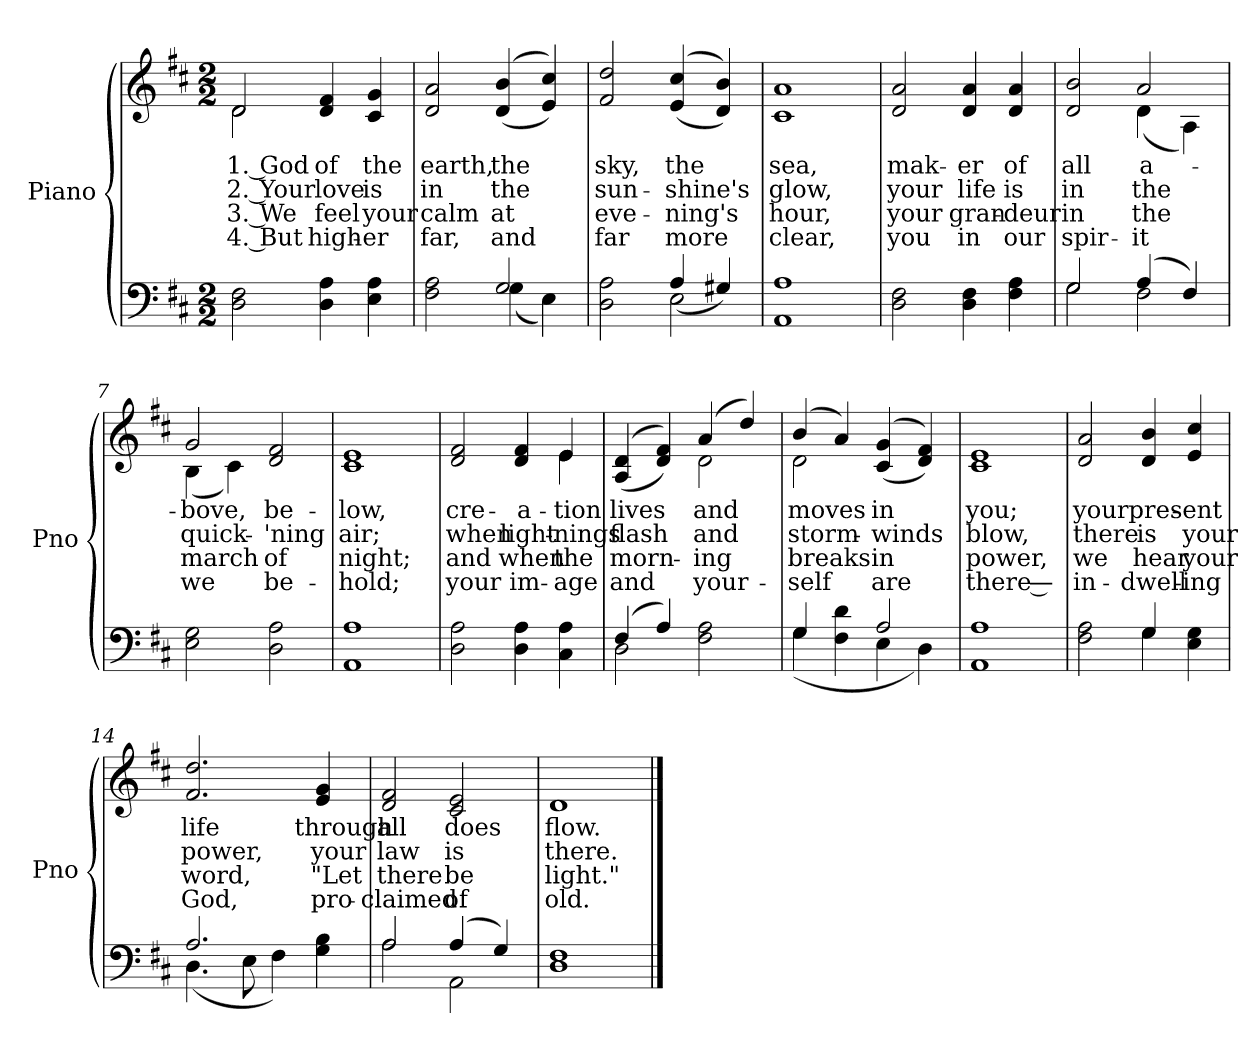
**kern	**kern	**text	**text	**text	**text
*part2	*part1	*part1	*part1	*part1	*part1
*staff2	*staff1	*staff1	*staff1	*staff1	*staff1
*I"Piano	*I"Piano	*	*	*	*
*I'Pno	*I'Pno	*	*	*	*
*clefF4	*clefG2	*	*	*	*
*k[f#c#]	*k[f#c#]	*	*	*	*
*M2/2	*M2/2	*	*	*	*
*MM168	*MM168	*	*	*	*
=1	=1	=1	=1	=1	=1
!	!	!LO:LY:b	!LO:LY:b	!LO:LY:b	!LO:LY:b
*	*^	*	*	*	*
2D\ 2F#\	2d/	2d\	1. God	2. Your	3. We	4. But
!	!	!	!LO:LY:b	!LO:LY:b	!LO:LY:b	!LO:LY:b
4D\ 4A\	4d/ 4f#/	2ryy	of	love	feel	high-
!	!	!	!LO:LY:b	!LO:LY:b	!LO:LY:b	!LO:LY:b
4E\ 4A\	4c#/ 4g/	.	the	is	your	-er
*	*v	*v	*	*	*	*
=2	=2	=2	=2	=2	=2
*^	*	*	*	*	*
!	!	!	!LO:LY:b	!LO:LY:b	!LO:LY:b	!LO:LY:b
2F#\ 2A\	2ryy	2d/ 2a/	earth,	in	calm	far,
!	!	!	!LO:LY:b	!LO:LY:b	!LO:LY:b	!LO:LY:b
2G/	(4G\	(>(<4d/ 4b/	the	the	at	and
.	4E\)	4e/ 4cc#/))	.	.	.	.
=3	=3	=3	=3	=3	=3	=3
!	!	!	!LO:LY:b	!LO:LY:b	!LO:LY:b	!LO:LY:b
2D\ 2A\	2ryy	2f#/ 2dd/	sky,	sun-	eve-	far
!	!	!	!LO:LY:b	!LO:LY:b	!LO:LY:b	!LO:LY:b
2E\	(>4A/	(<(>4e/ 4cc#/	the	-shine's	-ning's	more
.	4G#X/)	4d/ 4b/))	.	.	.	.
=4	=4	=4	=4	=4	=4	=4
!	!	!	!LO:LY:b	!LO:LY:b	!LO:LY:b	!LO:LY:b
*	*	*^	*	*	*	*
1A	1AA	1a	1c#	sea,	glow,	hour,	clear,
!!LO:LB:g=z
=5	=5	=5	=5	=5	=5	=5	=5
!	!	!	!	!LO:LY:b	!LO:LY:b	!LO:LY:b	!LO:LY:b
*v	*v	*	*	*	*	*	*
*	*v	*v	*	*	*	*
2D\ 2F#\	2d/ 2a/	mak-	your	your	you
!	!	!LO:LY:b	!LO:LY:b	!LO:LY:b	!LO:LY:b
4D\ 4F#\	4d/ 4a/	-er	life	gran-	in
!	!	!LO:LY:b	!LO:LY:b	!LO:LY:b	!LO:LY:b
4F#\ 4A\	4d/ 4a/	of	is	-deur	our
=6	=6	=6	=6	=6	=6
*^	*	*	*	*	*
!	!	!	!LO:LY:b	!LO:LY:b	!LO:LY:b	!LO:LY:b
*	*	*^	*	*	*	*
2G/	2G\	2d/ 2b/	2ryy	all	in	in	spir-
!	!	!	!	!LO:LY:b	!LO:LY:b	!LO:LY:b	!LO:LY:b
(>4A/	2F#\	2a/	(<4d\	a-	the	the	-it
4F#/)	.	.	4A\)	.	.	.	.
*v	*v	*	*	*	*	*	*
=7	=7	=7	=7	=7	=7	=7
!	!	!	!LO:LY:b	!LO:LY:b	!LO:LY:b	!LO:LY:b
2E\ 2G\	2g/	(<4B\	-bove,	quick-	march	we
.	.	4c#\)	.	.	.	.
!	!	!	!LO:LY:b	!LO:LY:b	!LO:LY:b	!LO:LY:b
2D\ 2A\	2d/ 2f#/	2ryy	be-	-'ning	of	be-
=8	=8	=8	=8	=8	=8	=8
*^	*	*	*	*	*	*
!	!	!	!	!LO:LY:b	!LO:LY:b	!LO:LY:b	!LO:LY:b
*	*	*v	*v	*	*	*	*
1A	1AA	1c# 1e	-low,	air;	night;	-hold;
!!LO:LB:g=z
=9	=9	=9	=9	=9	=9	=9
!	!	!	!LO:LY:b	!LO:LY:b	!LO:LY:b	!LO:LY:b
*v	*v	*^	*	*	*	*
2D\ 2A\	2d/ 2f#/	2.ryy	cre-	when	and	your
!	!	!	!LO:LY:b	!LO:LY:b	!LO:LY:b	!LO:LY:b
4D\ 4A\	4d/ 4f#/	.	-a-	light-	when	im-
!	!	!	!LO:LY:b	!LO:LY:b	!LO:LY:b	!LO:LY:b
4C#\ 4A\	4e/	4e\	-tion	-nings	the	-age
=10	=10	=10	=10	=10	=10	=10
*^	*	*	*	*	*	*
!	!	!	!	!LO:LY:b	!LO:LY:b	!LO:LY:b	!LO:LY:b
(>4F#/	2D\	(>(<4A/ 4d/	2ryy	lives	flash	morn-	and
4A/)	.	4d/ 4f#/))	.	.	.	.	.
!	!	!	!	!LO:LY:b	!LO:LY:b	!LO:LY:b	!LO:LY:b
2F#\ 2A\	2ryy	(>4a/	2d\	and	and	-ing	your-
.	.	4dd/)	.	.	.	.	.
=11	=11	=11	=11	=11	=11	=11	=11
!	!	!	!	!LO:LY:b	!LO:LY:b	!LO:LY:b	!LO:LY:b
4G/	(<4G\	(>4b/	2d\	moves	storm-	breaks	-self
((4F#\ 4d\	4ryy	4a/)	.	.	.	.	.
!	!	!	!	!LO:LY:b	!LO:LY:b	!LO:LY:b	!LO:LY:b
2A/	4E\	(<(>4c#/ 4g/	2ryy	in	-winds	in	are
.	4D\)	4d/ 4f#/))	.	.	.	.	.
*	*	*v	*v	*	*	*	*
=12	=12	=12	=12	=12	=12	=12
!	!	!	!LO:LY:b	!LO:LY:b	!LO:LY:b	!LO:LY:b
1A	1AA	1c# 1e	you;	blow,	power,	there —
!!LO:PB:g=z
=13	=13	=13	=13	=13	=13	=13
!	!	!	!LO:LY:b	!LO:LY:b	!LO:LY:b	!LO:LY:b
2F#\ 2A\	2ryy	2d/ 2a/	your	there	we	in-
!	!	!	!LO:LY:b	!LO:LY:b	!LO:LY:b	!LO:LY:b
4G\	4G/	4d/ 4b/	pres-	is	hear	-dwell-
!	!	!	!LO:LY:b	!LO:LY:b	!LO:LY:b	!LO:LY:b
4E\ 4G\	4ryy	4e/ 4cc#/	-ent	your	your	-ing
=14	=14	=14	=14	=14	=14	=14
!	!	!	!LO:LY:b	!LO:LY:b	!LO:LY:b	!LO:LY:b
2.A/	(<4.D\	2.f#/ 2.dd/	life	power,	word,	God,
.	8E\	.	.	.	.	.
.	4F#\)	.	.	.	.	.
!	!	!	!LO:LY:b	!LO:LY:b	!LO:LY:b	!LO:LY:b
4G\ 4B\	4ryy	4e/ 4g/	through	your	"Let	pro-
=15	=15	=15	=15	=15	=15	=15
!	!	!	!LO:LY:b	!LO:LY:b	!LO:LY:b	!LO:LY:b
2A/	2A\	2d/ 2f#/	all	law	there	-claimed
!	!	!	!LO:LY:b	!LO:LY:b	!LO:LY:b	!LO:LY:b
(>4A/	2AA\	2c#/ 2e/	does	is	be	of
4G/)	.	.	.	.	.	.
*v	*v	*	*	*	*	*
=16	=16	=16	=16	=16	=16
!	!	!LO:LY:b	!LO:LY:b	!LO:LY:b	!LO:LY:b
1D 1F#	1d	flow.	there.	light."	old.
==	==	==	==	==	==
*-	*-	*-	*-	*-	*-
